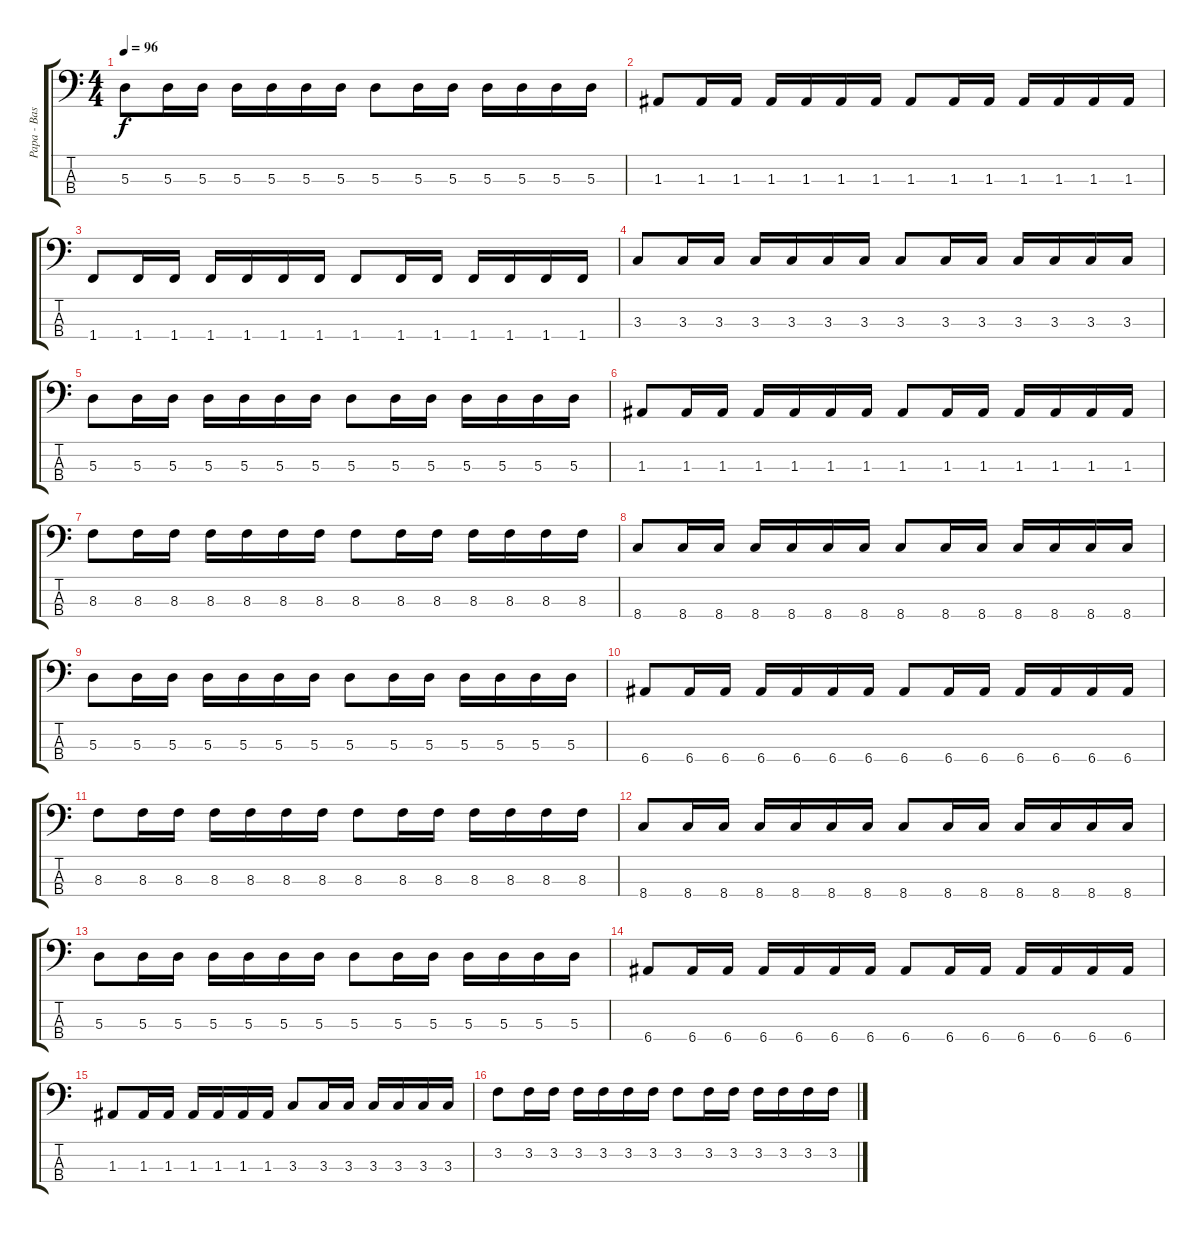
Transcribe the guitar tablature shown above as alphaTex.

\track ("Papa - Bass" "Papa - Bas") {instrument electricbassfinger}
\staff {score tabs}
\tuning (G2 D2 A1 E1) {hide}
\ts (4 4)
\tempo 96
\clef f4
\ks c
5.3.8{dy f} 5.3.16 5.3.16 5.3.16 5.3.16 5.3.16 5.3.16 5.3.8 5.3.16 5.3.16 5.3.16 5.3.16 5.3.16 5.3.16 |
1.3.8 1.3.16 1.3.16 1.3.16 1.3.16 1.3.16 1.3.16 1.3.8 1.3.16 1.3.16 1.3.16 1.3.16 1.3.16 1.3.16 |
1.4.8 1.4.16 1.4.16 1.4.16 1.4.16 1.4.16 1.4.16 1.4.8 1.4.16 1.4.16 1.4.16 1.4.16 1.4.16 1.4.16 |
3.3.8 3.3.16 3.3.16 3.3.16 3.3.16 3.3.16 3.3.16 3.3.8 3.3.16 3.3.16 3.3.16 3.3.16 3.3.16 3.3.16 |
5.3.8 5.3.16 5.3.16 5.3.16 5.3.16 5.3.16 5.3.16 5.3.8 5.3.16 5.3.16 5.3.16 5.3.16 5.3.16 5.3.16 |
1.3.8 1.3.16 1.3.16 1.3.16 1.3.16 1.3.16 1.3.16 1.3.8 1.3.16 1.3.16 1.3.16 1.3.16 1.3.16 1.3.16 |
8.3.8 8.3.16 8.3.16 8.3.16 8.3.16 8.3.16 8.3.16 8.3.8 8.3.16 8.3.16 8.3.16 8.3.16 8.3.16 8.3.16 |
8.4.8 8.4.16 8.4.16 8.4.16 8.4.16 8.4.16 8.4.16 8.4.8 8.4.16 8.4.16 8.4.16 8.4.16 8.4.16 8.4.16 |
5.3.8 5.3.16 5.3.16 5.3.16 5.3.16 5.3.16 5.3.16 5.3.8 5.3.16 5.3.16 5.3.16 5.3.16 5.3.16 5.3.16 |
6.4.8 6.4.16 6.4.16 6.4.16 6.4.16 6.4.16 6.4.16 6.4.8 6.4.16 6.4.16 6.4.16 6.4.16 6.4.16 6.4.16 |
8.3.8 8.3.16 8.3.16 8.3.16 8.3.16 8.3.16 8.3.16 8.3.8 8.3.16 8.3.16 8.3.16 8.3.16 8.3.16 8.3.16 |
8.4.8 8.4.16 8.4.16 8.4.16 8.4.16 8.4.16 8.4.16 8.4.8 8.4.16 8.4.16 8.4.16 8.4.16 8.4.16 8.4.16 |
5.3.8 5.3.16 5.3.16 5.3.16 5.3.16 5.3.16 5.3.16 5.3.8 5.3.16 5.3.16 5.3.16 5.3.16 5.3.16 5.3.16 |
6.4.8 6.4.16 6.4.16 6.4.16 6.4.16 6.4.16 6.4.16 6.4.8 6.4.16 6.4.16 6.4.16 6.4.16 6.4.16 6.4.16 |
1.3.8 1.3.16 1.3.16 1.3.16 1.3.16 1.3.16 1.3.16 3.3.8 3.3.16 3.3.16 3.3.16 3.3.16 3.3.16 3.3.16 |
3.2.8 3.2.16 3.2.16 3.2.16 3.2.16 3.2.16 3.2.16 3.2.8 3.2.16 3.2.16 3.2.16 3.2.16 3.2.16 3.2.16
